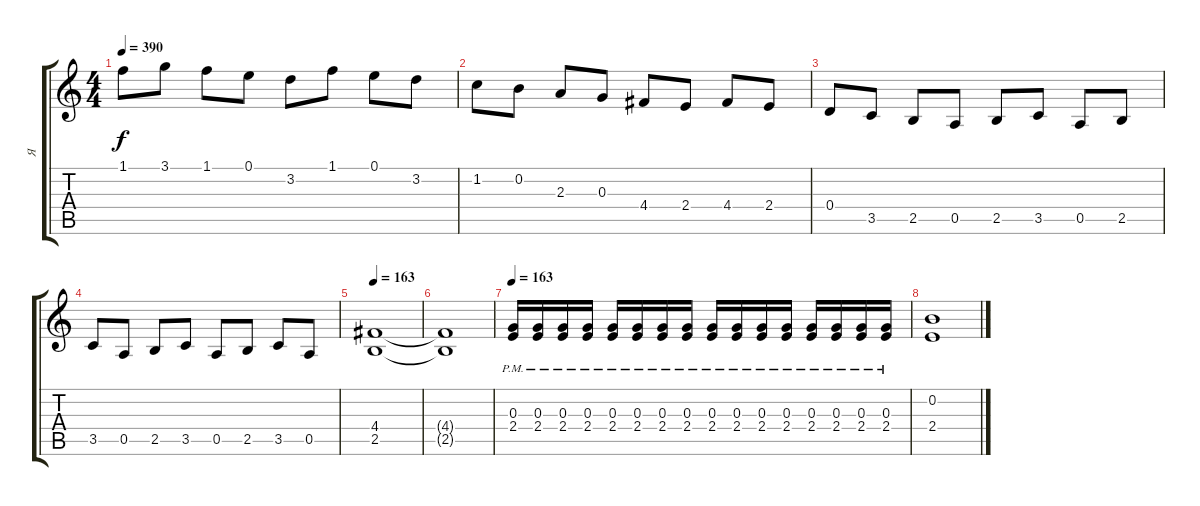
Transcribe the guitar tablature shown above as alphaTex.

\track ("Я" "Я") {instrument distortionguitar}
\staff {score tabs}
\tuning (E4 B3 G3 D3 A2 E2) {hide}
\ts (4 4)
\tempo 390
\clef g2
\ks c
1.1.8{dy f} 3.1.8 1.1.8 0.1.8 3.2.8 1.1.8 0.1.8 3.2.8 |
1.2.8 0.2.8 2.3.8 0.3.8 4.4.8 2.4.8 4.4.8 2.4.8 |
0.4.8 3.5.8 2.5.8 0.5.8 2.5.8 3.5.8 0.5.8 2.5.8 |
3.5.8 0.5.8 2.5.8 3.5.8 0.5.8 2.5.8 3.5.8 0.5.8 |
\tempo 163
(4.4 2.5).1 |
(4.4{t} 2.5{t}).1 |
\tempo 163
(0.3{pm} 2.4{pm}).16 (0.3{pm} 2.4{pm}).16 (0.3{pm} 2.4{pm}).16 (0.3{pm} 2.4{pm}).16 (0.3{pm} 2.4{pm}).16 (0.3{pm} 2.4{pm}).16 (0.3{pm} 2.4{pm}).16 (0.3{pm} 2.4{pm}).16 (0.3{pm} 2.4{pm}).16 (0.3{pm} 2.4{pm}).16 (0.3{pm} 2.4{pm}).16 (0.3{pm} 2.4{pm}).16 (0.3{pm} 2.4{pm}).16 (0.3{pm} 2.4{pm}).16 (0.3{pm} 2.4{pm}).16 (0.3{pm} 2.4{pm}).16 |
(0.2 2.4).1
